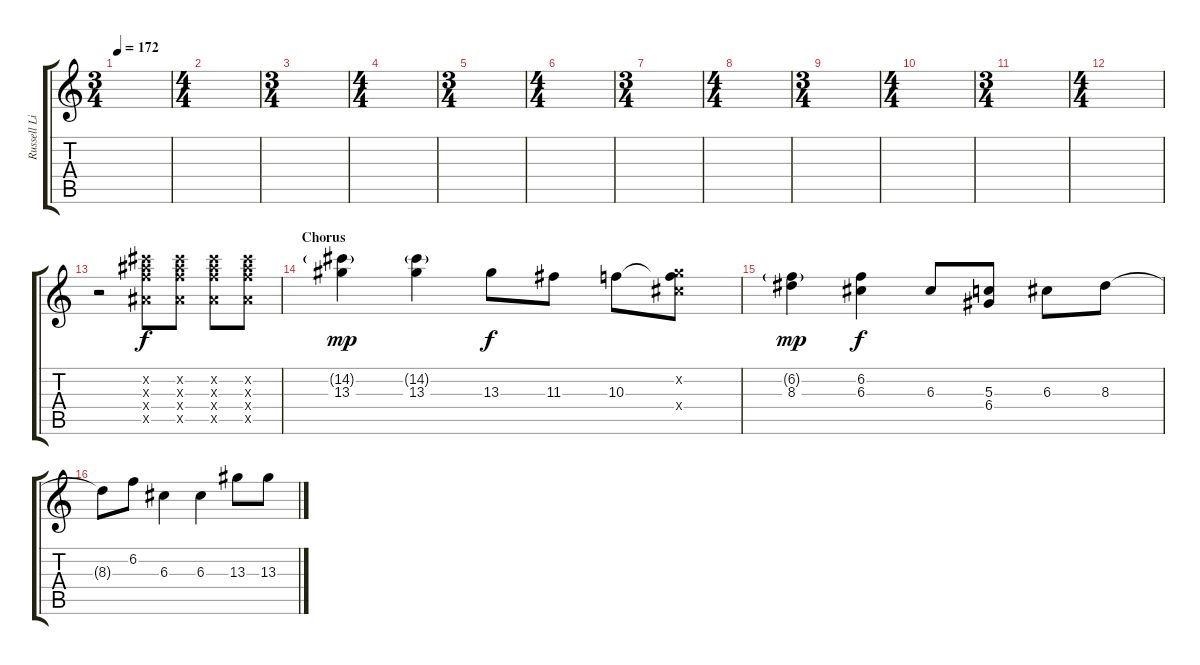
\track ("Russell Lissack" "Russell Li") {instrument acousticguitarsteel}
\staff {score tabs}
\tuning (E4 B3 G3 D3 A2 E2) {hide}
\ts (3 4)
\tempo 172
\clef g2
\ks c
|
\ts (4 4)
|
\ts (3 4)
|
\ts (4 4)
|
\ts (3 4)
|
\ts (4 4)
|
\ts (3 4)
|
\ts (4 4)
|
\ts (3 4)
|
\ts (4 4)
|
\ts (3 4)
|
\ts (4 4)
|
r.2{volume 7 balance 5 instrument overdrivenguitar} (14.2{x} 15.3{x} 15.4{x} 13.5{x}).8 (14.2{x} 15.3{x} 15.4{x} 13.5{x}).8 (14.2{x} 15.3{x} 15.4{x} 13.5{x}).8 (14.2{x} 15.3{x} 15.4{x} 13.5{x}).8 |
\section ("" "Chorus")
(14.2{g} 13.3).4{dy mp} (14.2{g} 13.3).4 13.3.8{dy f} 11.3.8 10.3.8 (9.2{x} 10.3{t} 11.4{x}).8 |
(6.2{g} 8.3).4{dy mp} (6.2 6.3).4{dy f} 6.3.8 (5.3 6.4).8 6.3.8 8.3.8 |
8.3{t}.8 6.2.8 6.3.4 6.3.4 13.3.8 13.3.8
